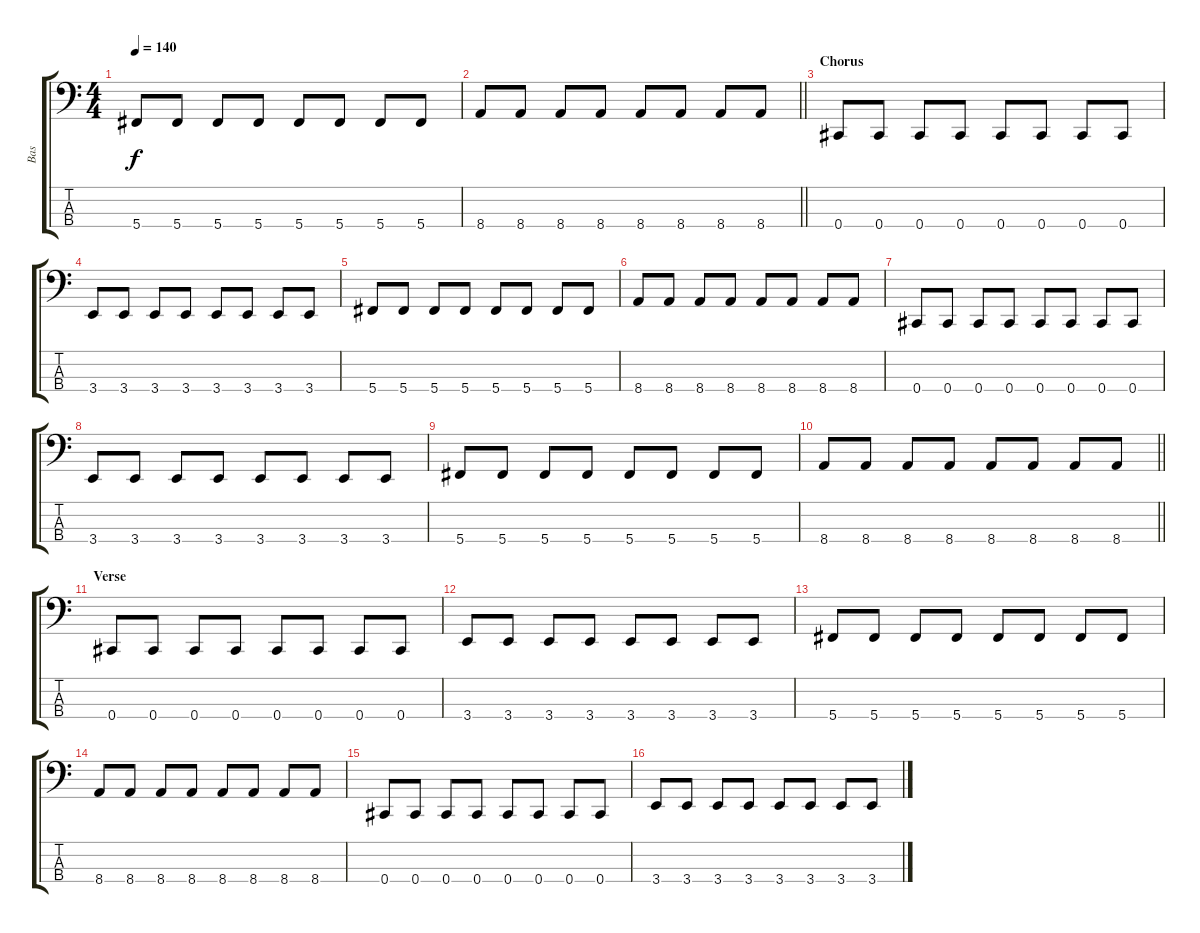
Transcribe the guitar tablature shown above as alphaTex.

\track ("Bas" "Bas") {instrument electricbasspick}
\staff {score tabs}
\tuning (E2 B1 Gb1 Db1) {hide}
\ts (4 4)
\tempo 140
\clef f4
\ks c
5.4.8{dy f} 5.4.8 5.4.8 5.4.8 5.4.8 5.4.8 5.4.8 5.4.8 |
\barLineRight lightlight
8.4.8 8.4.8 8.4.8 8.4.8 8.4.8 8.4.8 8.4.8 8.4.8 |
\section ("" "Chorus")
0.4.8 0.4.8 0.4.8 0.4.8 0.4.8 0.4.8 0.4.8 0.4.8 |
3.4.8 3.4.8 3.4.8 3.4.8 3.4.8 3.4.8 3.4.8 3.4.8 |
5.4.8 5.4.8 5.4.8 5.4.8 5.4.8 5.4.8 5.4.8 5.4.8 |
8.4.8 8.4.8 8.4.8 8.4.8 8.4.8 8.4.8 8.4.8 8.4.8 |
0.4.8 0.4.8 0.4.8 0.4.8 0.4.8 0.4.8 0.4.8 0.4.8 |
3.4.8 3.4.8 3.4.8 3.4.8 3.4.8 3.4.8 3.4.8 3.4.8 |
5.4.8 5.4.8 5.4.8 5.4.8 5.4.8 5.4.8 5.4.8 5.4.8 |
\barLineRight lightlight
8.4.8 8.4.8 8.4.8 8.4.8 8.4.8 8.4.8 8.4.8 8.4.8 |
\section ("" "Verse")
0.4.8 0.4.8 0.4.8 0.4.8 0.4.8 0.4.8 0.4.8 0.4.8 |
3.4.8 3.4.8 3.4.8 3.4.8 3.4.8 3.4.8 3.4.8 3.4.8 |
5.4.8 5.4.8 5.4.8 5.4.8 5.4.8 5.4.8 5.4.8 5.4.8 |
8.4.8 8.4.8 8.4.8 8.4.8 8.4.8 8.4.8 8.4.8 8.4.8 |
0.4.8 0.4.8 0.4.8 0.4.8 0.4.8 0.4.8 0.4.8 0.4.8 |
3.4.8 3.4.8 3.4.8 3.4.8 3.4.8 3.4.8 3.4.8 3.4.8
